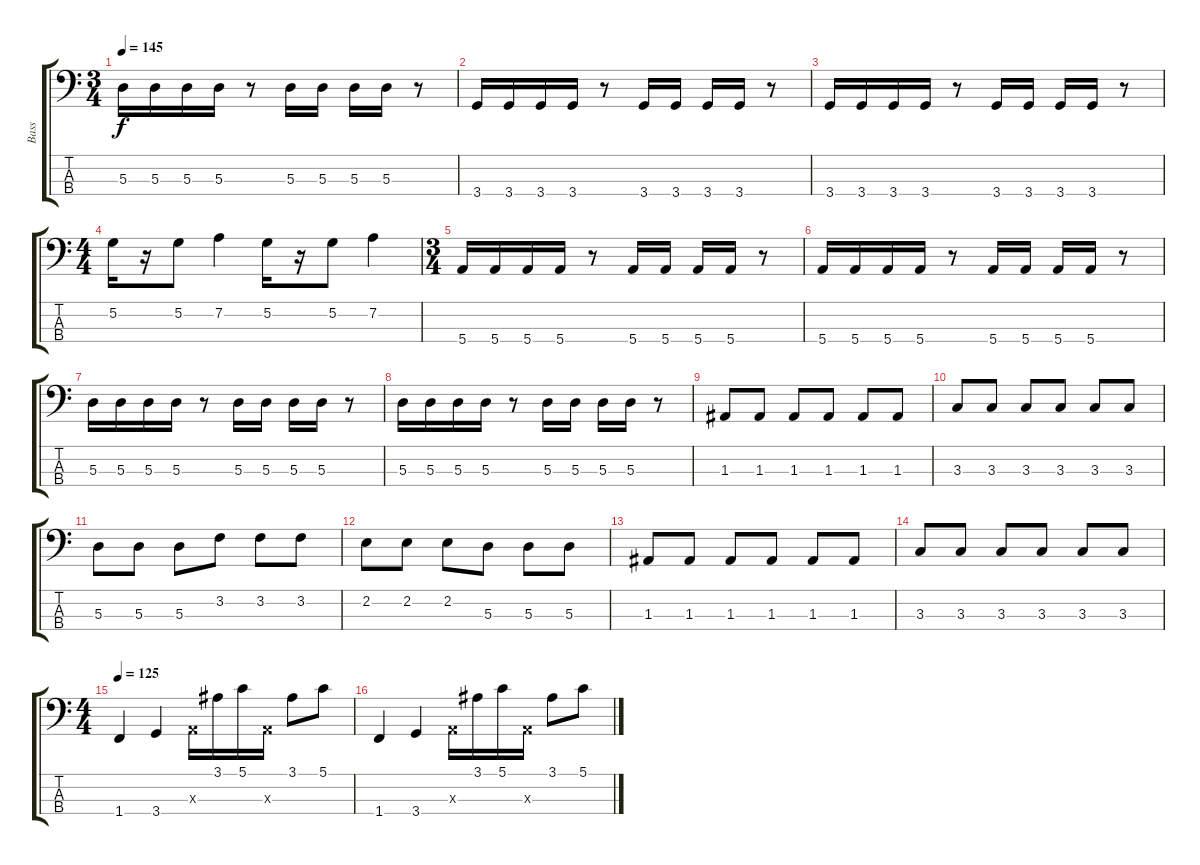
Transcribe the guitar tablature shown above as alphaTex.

\track ("Bass" "Bass") {instrument electricbassfinger}
\staff {score tabs}
\tuning (G2 D2 A1 E1) {hide}
\ts (3 4)
\tempo 145
\clef f4
\ks c
5.3.16{dy f} 5.3.16 5.3.16 5.3.16 r.8 5.3.16 5.3.16 5.3.16 5.3.16 r.8 |
3.4.16 3.4.16 3.4.16 3.4.16 r.8 3.4.16 3.4.16 3.4.16 3.4.16 r.8 |
3.4.16 3.4.16 3.4.16 3.4.16 r.8 3.4.16 3.4.16 3.4.16 3.4.16 r.8 |
\ts (4 4)
5.2.16 r.16 5.2.8 7.2.4 5.2.16 r.16 5.2.8 7.2.4 |
\ts (3 4)
5.4.16 5.4.16 5.4.16 5.4.16 r.8 5.4.16 5.4.16 5.4.16 5.4.16 r.8 |
5.4.16 5.4.16 5.4.16 5.4.16 r.8 5.4.16 5.4.16 5.4.16 5.4.16 r.8 |
5.3.16 5.3.16 5.3.16 5.3.16 r.8 5.3.16 5.3.16 5.3.16 5.3.16 r.8 |
5.3.16 5.3.16 5.3.16 5.3.16 r.8 5.3.16 5.3.16 5.3.16 5.3.16 r.8 |
1.3.8 1.3.8 1.3.8 1.3.8 1.3.8 1.3.8 |
3.3.8 3.3.8 3.3.8 3.3.8 3.3.8 3.3.8 |
5.3.8 5.3.8 5.3.8 3.2.8 3.2.8 3.2.8 |
2.2.8 2.2.8 2.2.8 5.3.8 5.3.8 5.3.8 |
1.3.8 1.3.8 1.3.8 1.3.8 1.3.8 1.3.8 |
3.3.8 3.3.8 3.3.8 3.3.8 3.3.8 3.3.8 |
\ts (4 4)
\tempo 125
1.4.4 3.4.4 0.3{x}.16 3.1.16 5.1.16 0.3{x}.16 3.1.8 5.1.8 |
1.4.4 3.4.4 0.3{x}.16 3.1.16 5.1.16 0.3{x}.16 3.1.8 5.1.8
